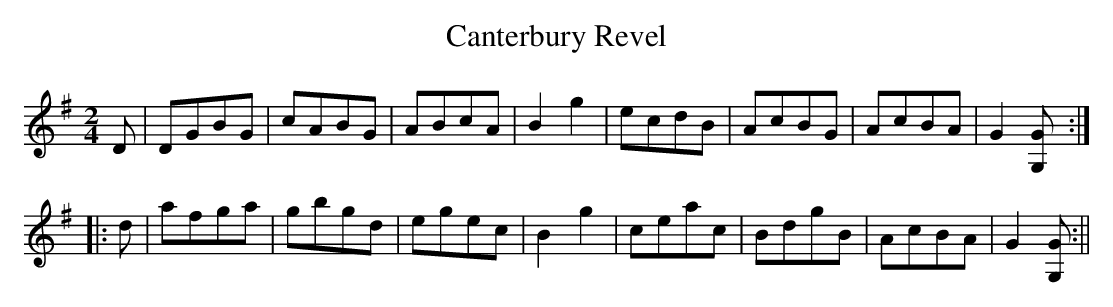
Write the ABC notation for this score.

X:1
T:Canterbury Revel
M:2/4
L:1/8
K:G
D | DGBG | cABG | ABcA | B2g2 | ecdB | AcBG | AcBA | G2 [G,G ]:|
|: d | afga | gbgd | egec | B2g2 | ceac | BdgB | AcBA | G2 [G,G ]:||
